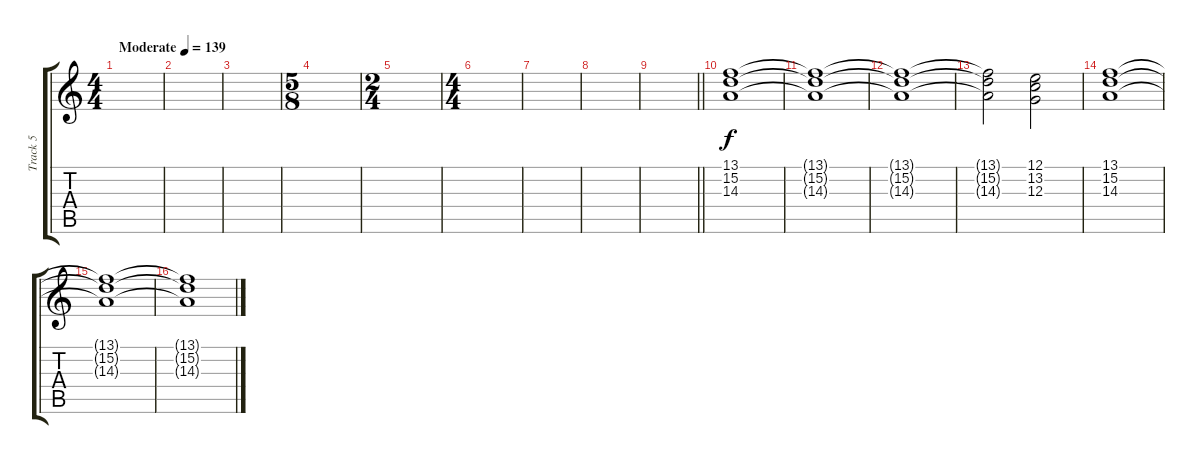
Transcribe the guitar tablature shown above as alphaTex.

\track ("Track 5" "Track 5") {instrument pad4choir}
\staff {score tabs}
\tuning (E4 B3 G3 D3 A2 E2) {hide}
\ts (4 4)
\tempo (139 "Moderate")
\clef g2
\ks c
|
|
|
\ts (5 8)
|
\ts (2 4)
|
\ts (4 4)
|
|
|
\barLineRight lightlight
|
(13.1 15.2 14.3).1 |
(13.1{t} 15.2{t} 14.3{t}).1 |
(13.1{t} 15.2{t} 14.3{t}).1 |
(13.1{t} 15.2{t} 14.3{t}).2 (12.1 13.2 12.3).2 |
(13.1 15.2 14.3).1 |
(13.1{t} 15.2{t} 14.3{t}).1 |
(13.1{t} 15.2{t} 14.3{t}).1
